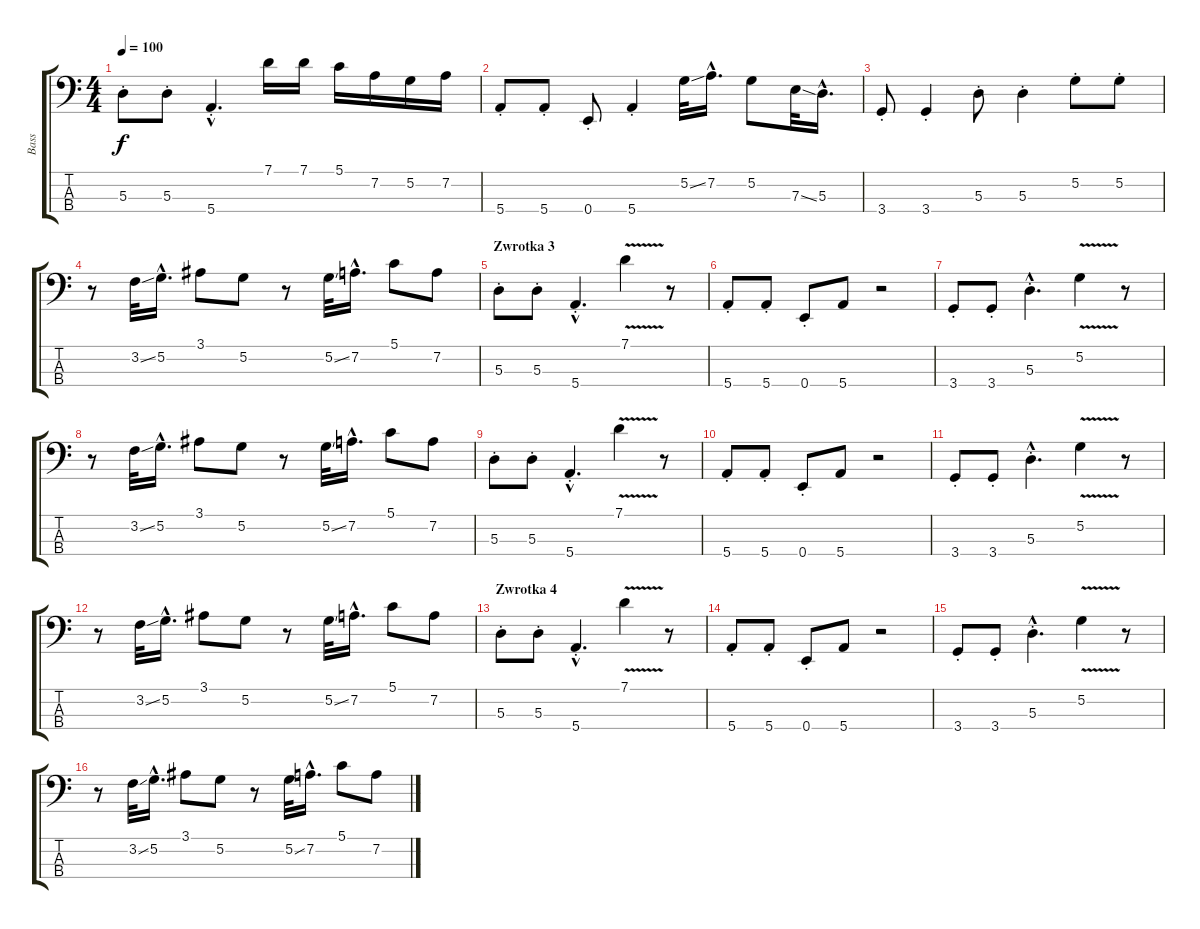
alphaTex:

\track ("Bass" "Bass") {instrument electricbassfinger}
\staff {score tabs}
\tuning (G2 D2 A1 E1) {hide}
\ts (4 4)
\tempo 100
\clef f4
\ks c
5.3{st}.8{dy f} 5.3{st}.8 5.4{hac st}.4{d} 7.1.16 7.1.16 5.1.16 7.2.16 5.2.16 7.2.16 |
5.4{st}.8 5.4{st}.8 0.4{st}.8 5.4{st}.4 5.2{ss}.32 7.2{hac}.16{d} 5.2.8 7.3{ss}.32 5.3{hac}.16{d} |
3.4{st}.8 3.4{st}.4 5.3{st}.8 5.3{st}.4 5.2{st}.8 5.2{st}.8 |
r.8 3.2{ss}.32 5.2{hac}.16{d} 3.1.8 5.2.8 r.8 5.2{ss}.32 7.2{hac}.16{d} 5.1.8 7.2.8 |
\section ("" "Zwrotka 3")
5.3{st}.8 5.3{st}.8 5.4{hac st}.4{d} 7.1{v}.4 r.8 |
5.4{st}.8 5.4{st}.8 0.4{st}.8 5.4.8 r.2 |
3.4{st}.8 3.4{st}.8 5.3{hac st}.4{d} 5.2{v}.4 r.8 |
r.8 3.2{ss}.32 5.2{hac}.16{d} 3.1.8 5.2.8 r.8 5.2{ss}.32 7.2{hac}.16{d} 5.1.8 7.2.8 |
5.3{st}.8 5.3{st}.8 5.4{hac st}.4{d} 7.1{v}.4 r.8 |
5.4{st}.8 5.4{st}.8 0.4{st}.8 5.4.8 r.2 |
3.4{st}.8 3.4{st}.8 5.3{hac st}.4{d} 5.2{v}.4 r.8 |
r.8 3.2{ss}.32 5.2{hac}.16{d} 3.1.8 5.2.8 r.8 5.2{ss}.32 7.2{hac}.16{d} 5.1.8 7.2.8 |
\section ("" "Zwrotka 4")
5.3{st}.8 5.3{st}.8 5.4{hac st}.4{d} 7.1{v}.4 r.8 |
5.4{st}.8 5.4{st}.8 0.4{st}.8 5.4.8 r.2 |
3.4{st}.8 3.4{st}.8 5.3{hac st}.4{d} 5.2{v}.4 r.8 |
r.8 3.2{ss}.32 5.2{hac}.16{d} 3.1.8 5.2.8 r.8 5.2{ss}.32 7.2{hac}.16{d} 5.1.8 7.2.8
